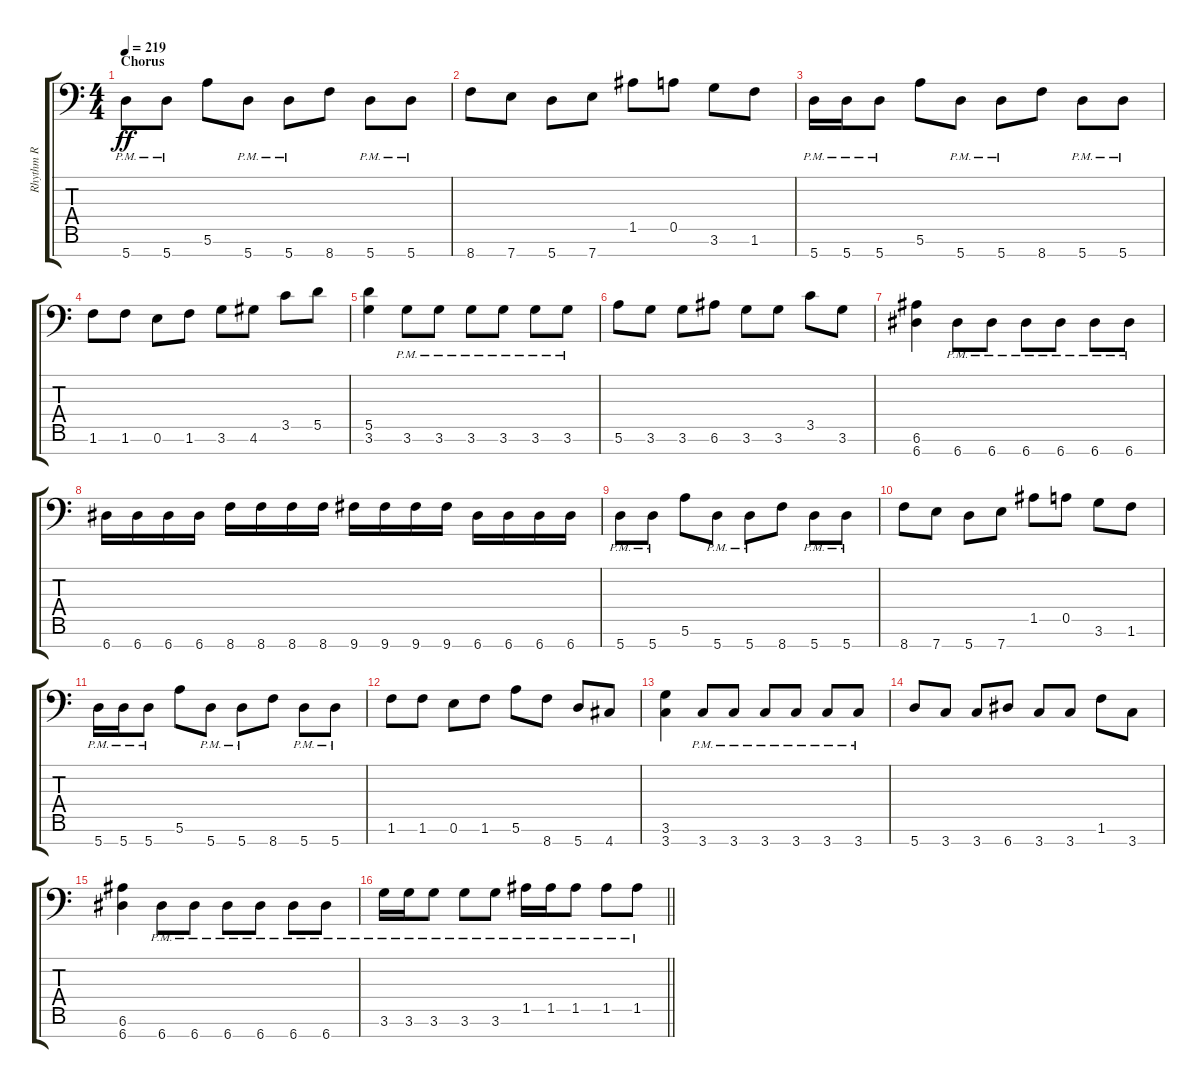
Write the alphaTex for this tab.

\track ("Rhythm R" "Rhythm R") {instrument overdrivenguitar}
\staff {score tabs}
\tuning (E4 B3 G3 D3 A2 E2 A1) {hide}
\ts (4 4)
\section ("" "Chorus")
\tempo 219
\clef f4
\ks c
5.7{pm}.8{dy ff} 5.7{pm}.8 5.6.8 5.7{pm}.8 5.7{pm}.8 8.7.8 5.7{pm}.8 5.7{pm}.8 |
8.7.8 7.7.8 5.7.8 7.7.8 1.5.8 0.5.8 3.6.8 1.6.8 |
5.7{pm}.16 5.7{pm}.16 5.7{pm}.8 5.6.8 5.7{pm}.8 5.7{pm}.8 8.7.8 5.7{pm}.8 5.7{pm}.8 |
1.6.8 1.6.8 0.6.8 1.6.8 3.6.8 4.6.8 3.5.8 5.5.8 |
(5.5 3.6).4 3.6{pm}.8 3.6{pm}.8 3.6{pm}.8 3.6{pm}.8 3.6{pm}.8 3.6{pm}.8 |
5.6.8 3.6.8 3.6.8 6.6.8 3.6.8 3.6.8 3.5.8 3.6.8 |
(6.6 6.7).4 6.7{pm}.8 6.7{pm}.8 6.7{pm}.8 6.7{pm}.8 6.7{pm}.8 6.7{pm}.8 |
6.7.16 6.7.16 6.7.16 6.7.16 8.7.16 8.7.16 8.7.16 8.7.16 9.7.16 9.7.16 9.7.16 9.7.16 6.7.16 6.7.16 6.7.16 6.7.16 |
5.7{pm}.8 5.7{pm}.8 5.6.8 5.7{pm}.8 5.7{pm}.8 8.7.8 5.7{pm}.8 5.7{pm}.8 |
8.7.8 7.7.8 5.7.8 7.7.8 1.5.8 0.5.8 3.6.8 1.6.8 |
5.7{pm}.16 5.7{pm}.16 5.7{pm}.8 5.6.8 5.7{pm}.8 5.7{pm}.8 8.7.8 5.7{pm}.8 5.7{pm}.8 |
1.6.8 1.6.8 0.6.8 1.6.8 5.6.8 8.7.8 5.7.8 4.7.8 |
(3.6 3.7).4 3.7{pm}.8 3.7{pm}.8 3.7{pm}.8 3.7{pm}.8 3.7{pm}.8 3.7{pm}.8 |
5.7.8 3.7.8 3.7.8 6.7.8 3.7.8 3.7.8 1.6.8 3.7.8 |
(6.6 6.7).4 6.7{pm}.8 6.7{pm}.8 6.7{pm}.8 6.7{pm}.8 6.7{pm}.8 6.7{pm}.8 |
\barLineRight lightlight
3.6{pm}.16 3.6{pm}.16 3.6{pm}.8 3.6{pm}.8 3.6{pm}.8 1.5{pm}.16 1.5{pm}.16 1.5{pm}.8 1.5{pm}.8 1.5{pm}.8
